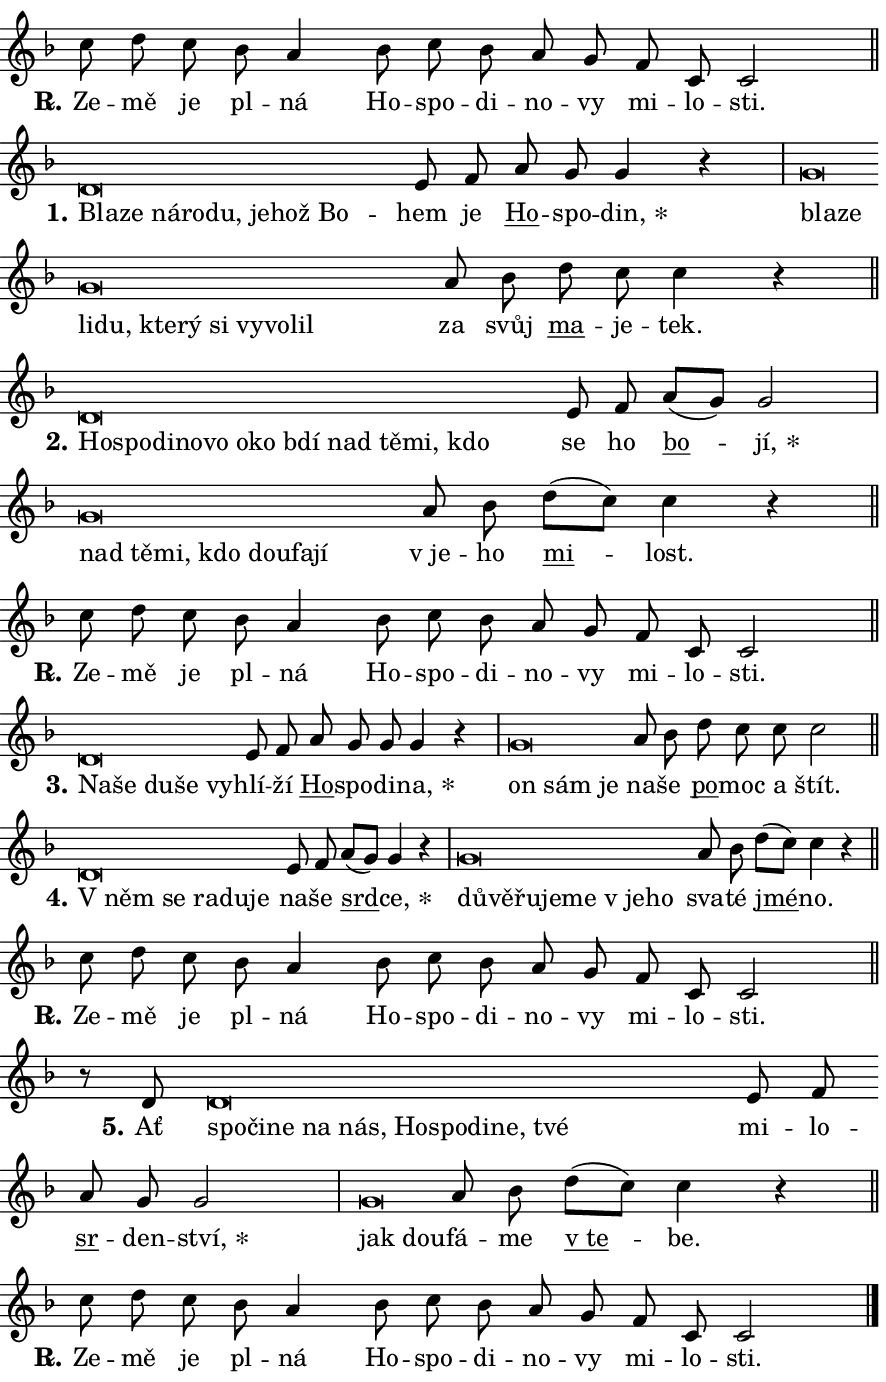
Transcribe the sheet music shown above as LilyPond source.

\version "2.24.0"
\header { tagline = "" }
\paper {
  indent = 0\cm
  top-margin = 0\cm
  right-margin = 0.13\cm % to fit lyric hyphens
  bottom-margin = 0\cm
  left-margin = 0\cm
  paper-width = 15\cm
  page-breaking = #ly:one-page-breaking
  system-system-spacing.basic-distance = #11
  score-system-spacing.basic-distance = #11
  ragged-last = ##f
}


%% Author: Thomas Morley
%% https://lists.gnu.org/archive/html/lilypond-user/2020-05/msg00002.html
#(define (line-position grob)
"Returns position of @var[grob} in current system:
   @code{'start}, if at first time-step
   @code{'end}, if at last time-step
   @code{'middle} otherwise
"
  (let* ((col (ly:item-get-column grob))
         (ln (ly:grob-object col 'left-neighbor))
         (rn (ly:grob-object col 'right-neighbor))
         (col-to-check-left (if (ly:grob? ln) ln col))
         (col-to-check-right (if (ly:grob? rn) rn col))
         (break-dir-left
           (and
             (ly:grob-property col-to-check-left 'non-musical #f)
             (ly:item-break-dir col-to-check-left)))
         (break-dir-right
           (and
             (ly:grob-property col-to-check-right 'non-musical #f)
             (ly:item-break-dir col-to-check-right))))
        (cond ((eqv? 1 break-dir-left) 'start)
              ((eqv? -1 break-dir-right) 'end)
              (else 'middle))))

#(define (tranparent-at-line-position vctor)
  (lambda (grob)
  "Relying on @code{line-position} select the relevant enry from @var{vctor}.
Used to determine transparency,"
    (case (line-position grob)
      ((end) (not (vector-ref vctor 0)))
      ((middle) (not (vector-ref vctor 1)))
      ((start) (not (vector-ref vctor 2))))))

noteHeadBreakVisibility =
#(define-music-function (break-visibility)(vector?)
"Makes @code{NoteHead}s transparent relying on @var{break-visibility}"
#{
  \override NoteHead.transparent =
    #(tranparent-at-line-position break-visibility)
#})

#(define delete-ledgers-for-transparent-note-heads
  (lambda (grob)
    "Reads whether a @code{NoteHead} is transparent.
If so this @code{NoteHead} is removed from @code{'note-heads} from
@var{grob}, which is supposed to be @code{LedgerLineSpanner}.
As a result ledgers are not printed for this @code{NoteHead}"
    (let* ((nhds-array (ly:grob-object grob 'note-heads))
           (nhds-list
             (if (ly:grob-array? nhds-array)
                 (ly:grob-array->list nhds-array)
                 '()))
           ;; Relies on the transparent-property being done before
           ;; Staff.LedgerLineSpanner.after-line-breaking is executed.
           ;; This is fragile ...
           (to-keep
             (remove
               (lambda (nhd)
                 (ly:grob-property nhd 'transparent #f))
               nhds-list)))
      ;; TODO find a better method to iterate over grob-arrays, similiar
      ;; to filter/remove etc for lists
      ;; For now rebuilt from scratch
      (set! (ly:grob-object grob 'note-heads)  '())
      (for-each
        (lambda (nhd)
          (ly:pointer-group-interface::add-grob grob 'note-heads nhd))
        to-keep))))

squashNotes = {
  \override NoteHead.X-extent = #'(-0.2 . 0.2)
  \override NoteHead.Y-extent = #'(-0.75 . 0)
  \override NoteHead.stencil =
    #(lambda (grob)
       (let ((pos (ly:grob-property grob 'staff-position)))
         (begin
           (if (< pos -7) (display "ERROR: Lower brevis then expected\n") (display ""))
           (if (<= pos -6) ly:text-interface::print ly:note-head::print))))
}
unSquashNotes = {
  \revert NoteHead.X-extent
  \revert NoteHead.Y-extent
  \revert NoteHead.stencil
}

hideNotes = \noteHeadBreakVisibility #begin-of-line-visible
unHideNotes = \noteHeadBreakVisibility #all-visible

% work-around for resetting accidentals
% https://lilypond.org/doc/v2.23/Documentation/notation/displaying-rhythms#unmetered-music
cadenzaMeasure = {
  \cadenzaOff
  \partial 1024 s1024
  \cadenzaOn
}

#(define-markup-command (accent layout props text) (markup?)
  "Underline accented syllable"
  (interpret-markup layout props
    #{\markup \override #'(offset . 4.3) \underline { #text }#}))

responsum = \markup \concat {
  "R" \hspace #-1.05 \path #0.1 #'((moveto 0 0.07) (lineto 0.9 0.8)) \hspace #0.05 "."
}

spaceSize = #0.6828661417322834 % exact space size for TeX Gyre Schola

\layout {
  \context {
    \Staff
    \remove "Time_signature_engraver"
    \override LedgerLineSpanner.after-line-breaking = #delete-ledgers-for-transparent-note-heads
  }
  \context {
    \Lyrics {
      \override LyricSpace.minimum-distance = \spaceSize
      \override LyricText.font-name = #"TeX Gyre Schola"
      \override LyricText.font-size = 1
      \override StanzaNumber.font-name = #"TeX Gyre Schola Bold"
      \override StanzaNumber.font-size = 1
    }
  }
  \context {
    \Score 
    \override NoteHead.text =
      #(lambda (grob) 
        (let ((pos (ly:grob-property grob 'staff-position)))
          #{\markup {
            \combine
              \halign #-0.55 \raise #(if (= pos -6) 0 0.5) \override #'(thickness . 2) \draw-line #'(3.2 . 0)
              \musicglyph "noteheads.sM1"
          }#}))
  }
}

% magnetic-lyrics.ily
%
%   written by
%     Jean Abou Samra <jean@abou-samra.fr>
%     Werner Lemberg <wl@gnu.org>
%
%   adapted by
%     Jiri Hon <jiri.hon@gmail.com>
%
% Version 2022-Apr-15

% https://www.mail-archive.com/lilypond-user@gnu.org/msg149350.html

#(define (Left_hyphen_pointer_engraver context)
   "Collect syllable-hyphen-syllable occurrences in lyrics and store
them in properties.  This engraver only looks to the left.  For
example, if the lyrics input is @code{foo -- bar}, it does the
following.

@itemize @bullet
@item
Set the @code{text} property of the @code{LyricHyphen} grob between
@q{foo} and @q{bar} to @code{foo}.

@item
Set the @code{left-hyphen} property of the @code{LyricText} grob with
text @q{foo} to the @code{LyricHyphen} grob between @q{foo} and
@q{bar}.
@end itemize

Use this auxiliary engraver in combination with the
@code{lyric-@/text::@/apply-@/magnetic-@/offset!} hook."
   (let ((hyphen #f)
         (text #f))
     (make-engraver
      (acknowledgers
       ((lyric-syllable-interface engraver grob source-engraver)
        (set! text grob)))
      (end-acknowledgers
       ((lyric-hyphen-interface engraver grob source-engraver)
        ;(when (not (grob::has-interface grob 'lyric-space-interface))
          (set! hyphen grob)));)
      ((stop-translation-timestep engraver)
       (when (and text hyphen)
         (ly:grob-set-object! text 'left-hyphen hyphen))
       (set! text #f)
       (set! hyphen #f)))))

#(define (lyric-text::apply-magnetic-offset! grob)
   "If the space between two syllables is less than the value in
property @code{LyricText@/.details@/.squash-threshold}, move the right
syllable to the left so that it gets concatenated with the left
syllable.

Use this function as a hook for
@code{LyricText@/.after-@/line-@/breaking} if the
@code{Left_@/hyphen_@/pointer_@/engraver} is active."
   (let ((hyphen (ly:grob-object grob 'left-hyphen #f)))
     (when hyphen
       (let ((left-text (ly:spanner-bound hyphen LEFT)))
         (when (grob::has-interface left-text 'lyric-syllable-interface)
           (let* ((common (ly:grob-common-refpoint grob left-text X))
                  (this-x-ext (ly:grob-extent grob common X))
                  (left-x-ext
                   (begin
                     ;; Trigger magnetism for left-text.
                     (ly:grob-property left-text 'after-line-breaking)
                     (ly:grob-extent left-text common X)))
                  ;; `delta` is the gap width between two syllables.
                  (delta (- (interval-start this-x-ext)
                            (interval-end left-x-ext)))
                  (details (ly:grob-property grob 'details))
                  (threshold (assoc-get 'squash-threshold details 0.2)))
             (when (< delta threshold)
               (let* (;; We have to manipulate the input text so that
                      ;; ligatures crossing syllable boundaries are not
                      ;; disabled.  For languages based on the Latin
                      ;; script this is essentially a beautification.
                      ;; However, for non-Western scripts it can be a
                      ;; necessity.
                      (lt (ly:grob-property left-text 'text))
                      (rt (ly:grob-property grob 'text))
                      (is-space (grob::has-interface hyphen 'lyric-space-interface))
                      (space (if is-space " " ""))
                      (extra-delta (if is-space spaceSize 0))
                      ;; Append new syllable.
                      (ltrt-space (if (and (string? lt) (string? rt))
                                (string-append lt space rt)
                                (make-concat-markup (list lt space rt))))
                      ;; Right-align `ltrt` to the right side.
                      (ltrt-space-markup (grob-interpret-markup
                               grob
                               (make-translate-markup
                                (cons (interval-length this-x-ext) 0)
                                (make-right-align-markup ltrt-space)))))
                 (begin
                   ;; Don't print `left-text`.
                   (ly:grob-set-property! left-text 'stencil #f)
                   ;; Set text and stencil (which holds all collected
                   ;; syllables so far) and shift it to the left.
                   (ly:grob-set-property! grob 'text ltrt-space)
                   (ly:grob-set-property! grob 'stencil ltrt-space-markup)
                   (ly:grob-translate-axis! grob (- (- delta extra-delta)) X))))))))))


#(define (lyric-hyphen::displace-bounds-first grob)
   ;; Make very sure this callback isn't triggered too early.
   (let ((left (ly:spanner-bound grob LEFT))
         (right (ly:spanner-bound grob RIGHT)))
     (ly:grob-property left 'after-line-breaking)
     (ly:grob-property right 'after-line-breaking)
     (ly:lyric-hyphen::print grob)))

squashThreshold = #0.4

\layout {
  \context {
    \Lyrics
    \consists #Left_hyphen_pointer_engraver
    \override LyricText.after-line-breaking =
      #lyric-text::apply-magnetic-offset!
    \override LyricHyphen.stencil = #lyric-hyphen::displace-bounds-first
    \override LyricText.details.squash-threshold = \squashThreshold
    \override LyricHyphen.minimum-distance = 0
    \override LyricHyphen.minimum-length = \squashThreshold
  }
}

squashText = \override LyricText.details.squash-threshold = 9999
unSquashText = \override LyricText.details.squash-threshold = \squashThreshold

leftText = \override LyricText.self-alignment-X = #LEFT
unLeftText = \revert LyricText.self-alignment-X

starOffset = #(lambda (grob) 
                (let ((x_offset (ly:self-alignment-interface::aligned-on-x-parent grob)))
                  (if (= x_offset 0) 0 (+ x_offset 1.2))))

star = #(define-music-function (syllable)(string?)
"Append star separator at the end of a syllable"
#{
  \once \override LyricText.X-offset = #starOffset
  \lyricmode { \markup {
    #syllable
    \override #'((font-name . "TeX Gyre Schola Bold")) \hspace #0.2 \lower #0.65 \larger "*"
  } }
#})

starAccent = #(define-music-function (syllable)(string?)
"Append star separator at the end of a syllable and make accent"
#{
  \once \override LyricText.X-offset = #starOffset
  \lyricmode { \markup {
    \accent #syllable
    \override #'((font-name . "TeX Gyre Schola Bold")) \hspace #0.2 \lower #0.65 \larger "*"
  } }
#})

breath = #(define-music-function (syllable)(string?)
"Append breathing indicator at the end of a syllable"
#{
  \lyricmode { \markup { #syllable "+" } }
#})

optionalBreath = #(define-music-function (syllable)(string?)
"Append optional breathing indicator at the end of a syllable"
#{
  \lyricmode { \markup { #syllable "(+)" } }
#})


\score {
    <<
        \new Voice = "melody" { \cadenzaOn \key f \major \relative { c''8 d c bes a4 \bar "" bes8 c bes \bar "" a g \bar "" f c c2 \cadenzaMeasure \bar "||" \break } }
        \new Lyrics \lyricsto "melody" { \lyricmode { \set stanza = \responsum
Ze -- mě je pl -- ná Ho -- spo -- di -- no -- vy mi -- lo -- sti. } }
    >>
    \layout {}
}

\score {
    <<
        \new Voice = "melody" { \cadenzaOn \key f \major \relative { \squashNotes d'\breve*1/16 \hideNotes \breve*1/16 \bar "" \breve*1/16 \bar "" \breve*1/16 \bar "" \breve*1/16 \bar "" \breve*1/16 \bar "" \breve*1/16 \breve*1/16 \bar "" \unHideNotes \unSquashNotes e8 f \bar "" a g g4 r \cadenzaMeasure \bar "|" \squashNotes g\breve*1/16 \hideNotes \breve*1/16 \bar "" \breve*1/16 \bar "" \breve*1/16 \bar "" \breve*1/16 \bar "" \breve*1/16 \bar "" \breve*1/16 \bar "" \breve*1/16 \bar "" \breve*1/16 \breve*1/16 \bar "" \unHideNotes \unSquashNotes a8 bes \bar "" d c c4 r \cadenzaMeasure \bar "||" \break } }
        \new Lyrics \lyricsto "melody" { \lyricmode { \set stanza = "1."
\leftText Bla -- \squashText ze ná -- ro -- du, je -- hož Bo -- \unLeftText \unSquashText hem je \markup \accent Ho -- spo -- \star din, \leftText bla -- \squashText ze li -- du, kte -- rý si vy -- vo -- lil \unLeftText \unSquashText za svůj \markup \accent ma -- je -- tek. } }
    >>
    \layout {}
}

\score {
    <<
        \new Voice = "melody" { \cadenzaOn \key f \major \relative { \squashNotes d'\breve*1/16 \hideNotes \breve*1/16 \bar "" \breve*1/16 \bar "" \breve*1/16 \bar "" \breve*1/16 \bar "" \breve*1/16 \bar "" \breve*1/16 \bar "" \breve*1/16 \bar "" \breve*1/16 \bar "" \breve*1/16 \bar "" \breve*1/16 \breve*1/16 \bar "" \unHideNotes \unSquashNotes e8 f \bar "" a[( g)] g2 \cadenzaMeasure \bar "|" \squashNotes g\breve*1/16 \hideNotes \breve*1/16 \bar "" \breve*1/16 \bar "" \breve*1/16 \bar "" \breve*1/16 \bar "" \breve*1/16 \breve*1/16 \bar "" \unHideNotes \unSquashNotes a8 bes \bar "" d[( c)] c4 r \cadenzaMeasure \bar "||" \break } }
        \new Lyrics \lyricsto "melody" { \lyricmode { \set stanza = "2."
\leftText Ho -- \squashText spo -- di -- no -- vo o -- ko bdí nad tě -- mi, kdo \unLeftText \unSquashText se ho \markup \accent bo -- \star jí, \leftText nad \squashText tě -- mi, kdo dou -- fa -- jí \unLeftText \unSquashText "v je" -- ho \markup \accent mi -- lost. } }
    >>
    \layout {}
}

\score {
    <<
        \new Voice = "melody" { \cadenzaOn \key f \major \relative { c''8 d c bes a4 \bar "" bes8 c bes \bar "" a g \bar "" f c c2 \cadenzaMeasure \bar "||" \break } }
        \new Lyrics \lyricsto "melody" { \lyricmode { \set stanza = \responsum
Ze -- mě je pl -- ná Ho -- spo -- di -- no -- vy mi -- lo -- sti. } }
    >>
    \layout {}
}

\score {
    <<
        \new Voice = "melody" { \cadenzaOn \key f \major \relative { \squashNotes d'\breve*1/16 \hideNotes \breve*1/16 \bar "" \breve*1/16 \bar "" \breve*1/16 \breve*1/16 \bar "" \unHideNotes \unSquashNotes e8 f \bar "" a g g g4 r \cadenzaMeasure \bar "|" \squashNotes g\breve*1/16 \hideNotes \breve*1/16 \breve*1/16 \bar "" \unHideNotes \unSquashNotes a8 bes \bar "" d c c c2 \cadenzaMeasure \bar "||" \break } }
        \new Lyrics \lyricsto "melody" { \lyricmode { \set stanza = "3."
\leftText Na -- \squashText še du -- še vy -- \unLeftText \unSquashText hlí -- ží \markup \accent Ho -- spo -- di -- \star na, \leftText on \squashText sám je \unLeftText \unSquashText na -- še \markup \accent po -- moc a štít. } }
    >>
    \layout {}
}

\score {
    <<
        \new Voice = "melody" { \cadenzaOn \key f \major \relative { \squashNotes d'\breve*1/16 \hideNotes \breve*1/16 \bar "" \breve*1/16 \bar "" \breve*1/16 \breve*1/16 \bar "" \unHideNotes \unSquashNotes e8 f \bar "" a[( g)] g4 r \cadenzaMeasure \bar "|" \squashNotes g\breve*1/16 \hideNotes \breve*1/16 \bar "" \breve*1/16 \bar "" \breve*1/16 \bar "" \breve*1/16 \bar "" \breve*1/16 \breve*1/16 \bar "" \unHideNotes \unSquashNotes a8 bes \bar "" d[( c)] c4 r \cadenzaMeasure \bar "||" \break } }
        \new Lyrics \lyricsto "melody" { \lyricmode { \set stanza = "4."
\leftText "V něm" \squashText se ra -- du -- je \unLeftText \unSquashText na -- še \markup \accent srd -- \star ce, \leftText dů -- \squashText vě -- řu -- je -- me "v je" -- ho \unLeftText \unSquashText sva -- té \markup \accent jmé -- no. } }
    >>
    \layout {}
}

\score {
    <<
        \new Voice = "melody" { \cadenzaOn \key f \major \relative { c''8 d c bes a4 \bar "" bes8 c bes \bar "" a g \bar "" f c c2 \cadenzaMeasure \bar "||" \break } }
        \new Lyrics \lyricsto "melody" { \lyricmode { \set stanza = \responsum
Ze -- mě je pl -- ná Ho -- spo -- di -- no -- vy mi -- lo -- sti. } }
    >>
    \layout {}
}

\score {
    <<
        \new Voice = "melody" { \cadenzaOn \key f \major \relative { r8 d'8 \squashNotes d\breve*1/16 \hideNotes \breve*1/16 \bar "" \breve*1/16 \bar "" \breve*1/16 \bar "" \breve*1/16 \bar "" \breve*1/16 \bar "" \breve*1/16 \bar "" \breve*1/16 \bar "" \breve*1/16 \breve*1/16 \bar "" \unHideNotes \unSquashNotes e8 f \bar "" a g g2 \cadenzaMeasure \bar "|" \squashNotes g\breve*1/16 \hideNotes \breve*1/16 \bar "" \unHideNotes \unSquashNotes a8 bes \bar "" d[( c)] c4 r \cadenzaMeasure \bar "||" \break } }
        \new Lyrics \lyricsto "melody" { \lyricmode { \set stanza = "5."
Ať \leftText spo -- \squashText či -- ne na nás, Ho -- spo -- di -- ne, tvé \unLeftText \unSquashText mi -- lo -- \markup \accent sr -- den -- \star ství, \leftText jak \squashText dou -- \unLeftText \unSquashText fá -- me \markup \accent "v te" -- be. } }
    >>
    \layout {}
}

\score {
    <<
        \new Voice = "melody" { \cadenzaOn \key f \major \relative { c''8 d c bes a4 \bar "" bes8 c bes \bar "" a g \bar "" f c c2 \cadenzaMeasure \bar "||" \break } \bar "|." }
        \new Lyrics \lyricsto "melody" { \lyricmode { \set stanza = \responsum
Ze -- mě je pl -- ná Ho -- spo -- di -- no -- vy mi -- lo -- sti. } }
    >>
    \layout {}
}
